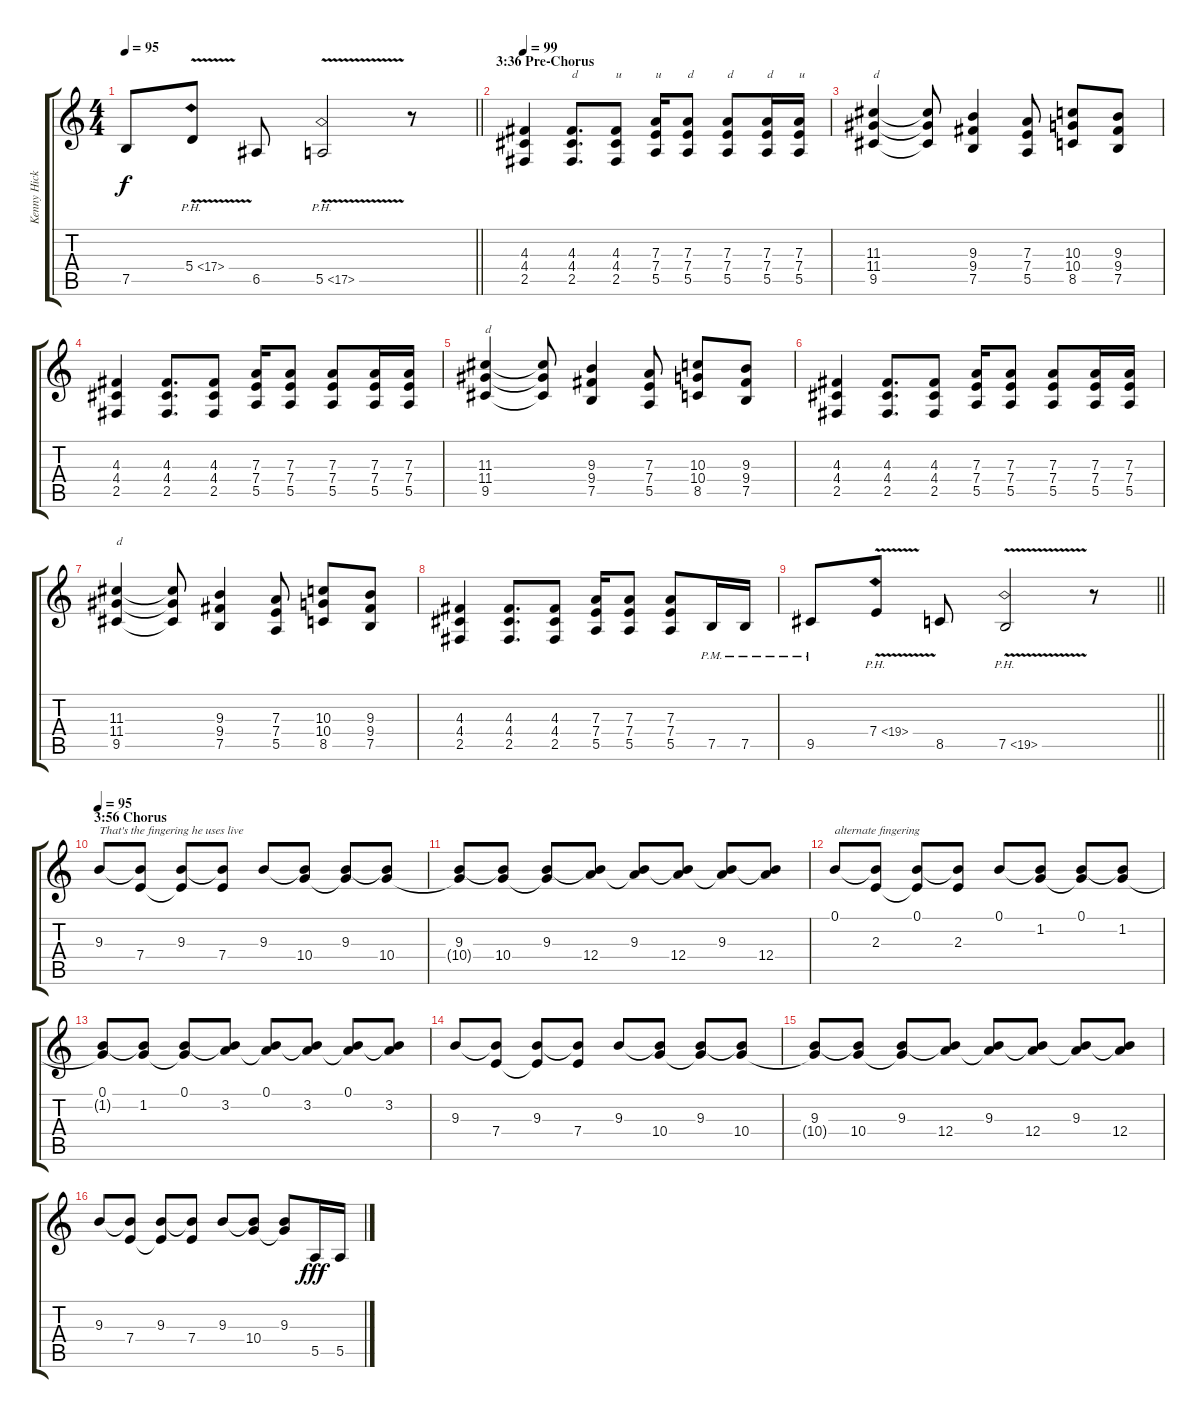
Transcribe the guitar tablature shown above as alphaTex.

\track ("Kenny Hickey (Guitar)" "Kenny Hick") {instrument overdrivenguitar}
\staff {score tabs}
\tuning (B3 Gb3 D3 A2 E2 B1) {hide}
\ts (4 4)
\tempo 95
\clef g2
\barLineRight lightlight
\ks c
7.5.8{dy f} 5.4{ph 12 v}.8 6.5.8 5.5{ph 12 v}.2 r.8 |
\section ("" "3:36 Pre-Chorus")
\tempo 99
(4.3 4.4 2.5).4 (4.3 4.4 2.5).8{d txt "d"} (4.3 4.4 2.5).8{txt "u"} (7.3 7.4 5.5).16{txt "u"} (7.3 7.4 5.5).8{txt "d"} (7.3 7.4 5.5).8{txt "d"} (7.3 7.4 5.5).16{txt "d"} (7.3 7.4 5.5).16{txt "u"} |
(11.3 11.4 9.5).4{txt "d"} (11.3{t} 11.4{t} 9.5{t}).8 (9.3 9.4 7.5).4 (7.3 7.4 5.5).8 (10.3 10.4 8.5).8 (9.3 9.4 7.5).8 |
(4.3 4.4 2.5).4 (4.3 4.4 2.5).8{d} (4.3 4.4 2.5).8 (7.3 7.4 5.5).16 (7.3 7.4 5.5).8 (7.3 7.4 5.5).8 (7.3 7.4 5.5).16 (7.3 7.4 5.5).16 |
(11.3 11.4 9.5).4{txt "d"} (11.3{t} 11.4{t} 9.5{t}).8 (9.3 9.4 7.5).4 (7.3 7.4 5.5).8 (10.3 10.4 8.5).8 (9.3 9.4 7.5).8 |
(4.3 4.4 2.5).4 (4.3 4.4 2.5).8{d} (4.3 4.4 2.5).8 (7.3 7.4 5.5).16 (7.3 7.4 5.5).8 (7.3 7.4 5.5).8 (7.3 7.4 5.5).16 (7.3 7.4 5.5).16 |
(11.3 11.4 9.5).4{txt "d"} (11.3{t} 11.4{t} 9.5{t}).8 (9.3 9.4 7.5).4 (7.3 7.4 5.5).8 (10.3 10.4 8.5).8 (9.3 9.4 7.5).8 |
(4.3 4.4 2.5).4 (4.3 4.4 2.5).8{d} (4.3 4.4 2.5).8 (7.3 7.4 5.5).16 (7.3 7.4 5.5).8 (7.3 7.4 5.5).8 7.5{pm}.16 7.5{pm}.16 |
\barLineRight lightlight
9.5{pm}.8 7.4{ph 12 v}.8 8.5.8 7.5{ph 12 v}.2 r.8 |
\section ("" "3:56 Chorus")
\tempo 95
9.3.8{txt "That's the fingering he uses live"} (9.3{t} 7.4).8 (9.3 7.4{t}).8 (9.3{t} 7.4).8 9.3.8 (9.3{t} 10.4).8 (9.3 10.4{t}).8 (9.3{t} 10.4).8 |
(9.3 10.4{t}).8 (9.3{t} 10.4).8 (9.3 10.4{t}).8 (9.3{t} 12.4).8 (9.3 12.4{t}).8 (9.3{t} 12.4).8 (9.3 12.4{t}).8 (9.3{t} 12.4).8 |
0.1.8{txt "alternate fingering"} (0.1{t} 2.3).8 (0.1 2.3{t}).8 (0.1{t} 2.3).8 0.1.8 (0.1{t} 1.2).8 (0.1 1.2{t}).8 (0.1{t} 1.2).8 |
(0.1 1.2{t}).8 (0.1{t} 1.2).8 (0.1 1.2{t}).8 (0.1{t} 3.2).8 (0.1 3.2{t}).8 (0.1{t} 3.2).8 (0.1 3.2{t}).8 (0.1{t} 3.2).8 |
9.3.8 (9.3{t} 7.4).8 (9.3 7.4{t}).8 (9.3{t} 7.4).8 9.3.8 (9.3{t} 10.4).8 (9.3 10.4{t}).8 (9.3{t} 10.4).8 |
(9.3 10.4{t}).8 (9.3{t} 10.4).8 (9.3 10.4{t}).8 (9.3{t} 12.4).8 (9.3 12.4{t}).8 (9.3{t} 12.4).8 (9.3 12.4{t}).8 (9.3{t} 12.4).8 |
9.3.8 (9.3{t} 7.4).8 (9.3 7.4{t}).8 (9.3{t} 7.4).8 9.3.8 (9.3{t} 10.4).8 (9.3 10.4{t}).8 5.5.16{dy fff} 5.5.16
